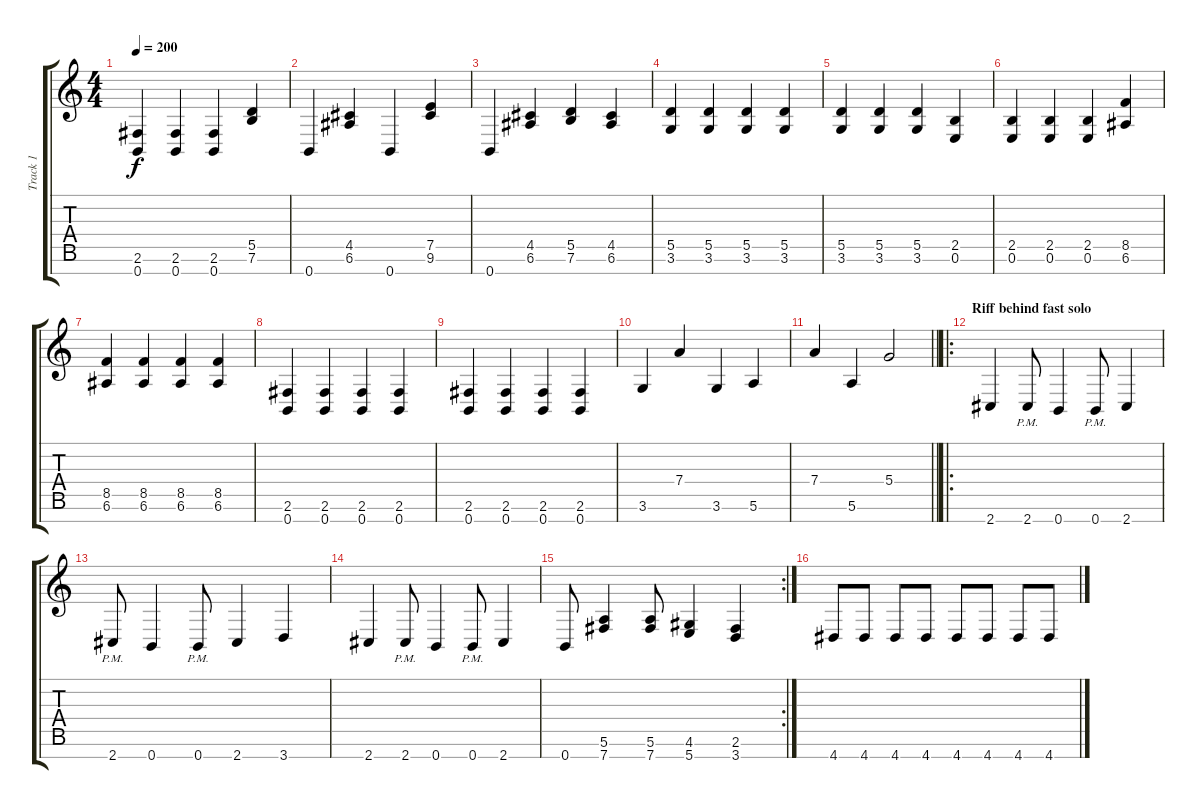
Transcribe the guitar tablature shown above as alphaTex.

\track ("Track 1" "Track 1") {instrument distortionguitar}
\staff {score tabs}
\tuning (E4 B3 G3 D3 A2 E2 B1) {hide}
\ts (4 4)
\tempo 200
\clef g2
\ks c
(2.6 0.7).4{dy f} (2.6 0.7).4 (2.6 0.7).4 (5.5 7.6).4 |
0.7.4 (4.5 6.6).4 0.7.4 (7.5 9.6).4 |
0.7.4 (4.5 6.6).4 (5.5 7.6).4 (4.5 6.6).4 |
(5.5 3.6).4 (5.5 3.6).4 (5.5 3.6).4 (5.5 3.6).4 |
(5.5 3.6).4 (5.5 3.6).4 (5.5 3.6).4 (2.5 0.6).4 |
(2.5 0.6).4 (2.5 0.6).4 (2.5 0.6).4 (8.5 6.6).4 |
(8.5 6.6).4 (8.5 6.6).4 (8.5 6.6).4 (8.5 6.6).4 |
(2.6 0.7).4 (2.6 0.7).4 (2.6 0.7).4 (2.6 0.7).4 |
(2.6 0.7).4 (2.6 0.7).4 (2.6 0.7).4 (2.6 0.7).4 |
3.6.4 7.4.4 3.6.4 5.6.4 |
\barLineRight lightlight
7.4.4 5.6.4 5.4.2 |
\ro
\section ("" "Riff behind fast solo")
2.7.4 2.7{pm}.8 0.7.4 0.7{pm}.8 2.7.4 |
2.7{pm}.8 0.7.4 0.7{pm}.8 2.7.4 3.7.4 |
2.7.4 2.7{pm}.8 0.7.4 0.7{pm}.8 2.7.4 |
\rc 2
0.7.8 (5.6 7.7).4 (5.6 7.7).8 (4.6 5.7).4 (2.6 3.7).4 |
4.7.8 4.7.8 4.7.8 4.7.8 4.7.8 4.7.8 4.7.8 4.7.8
